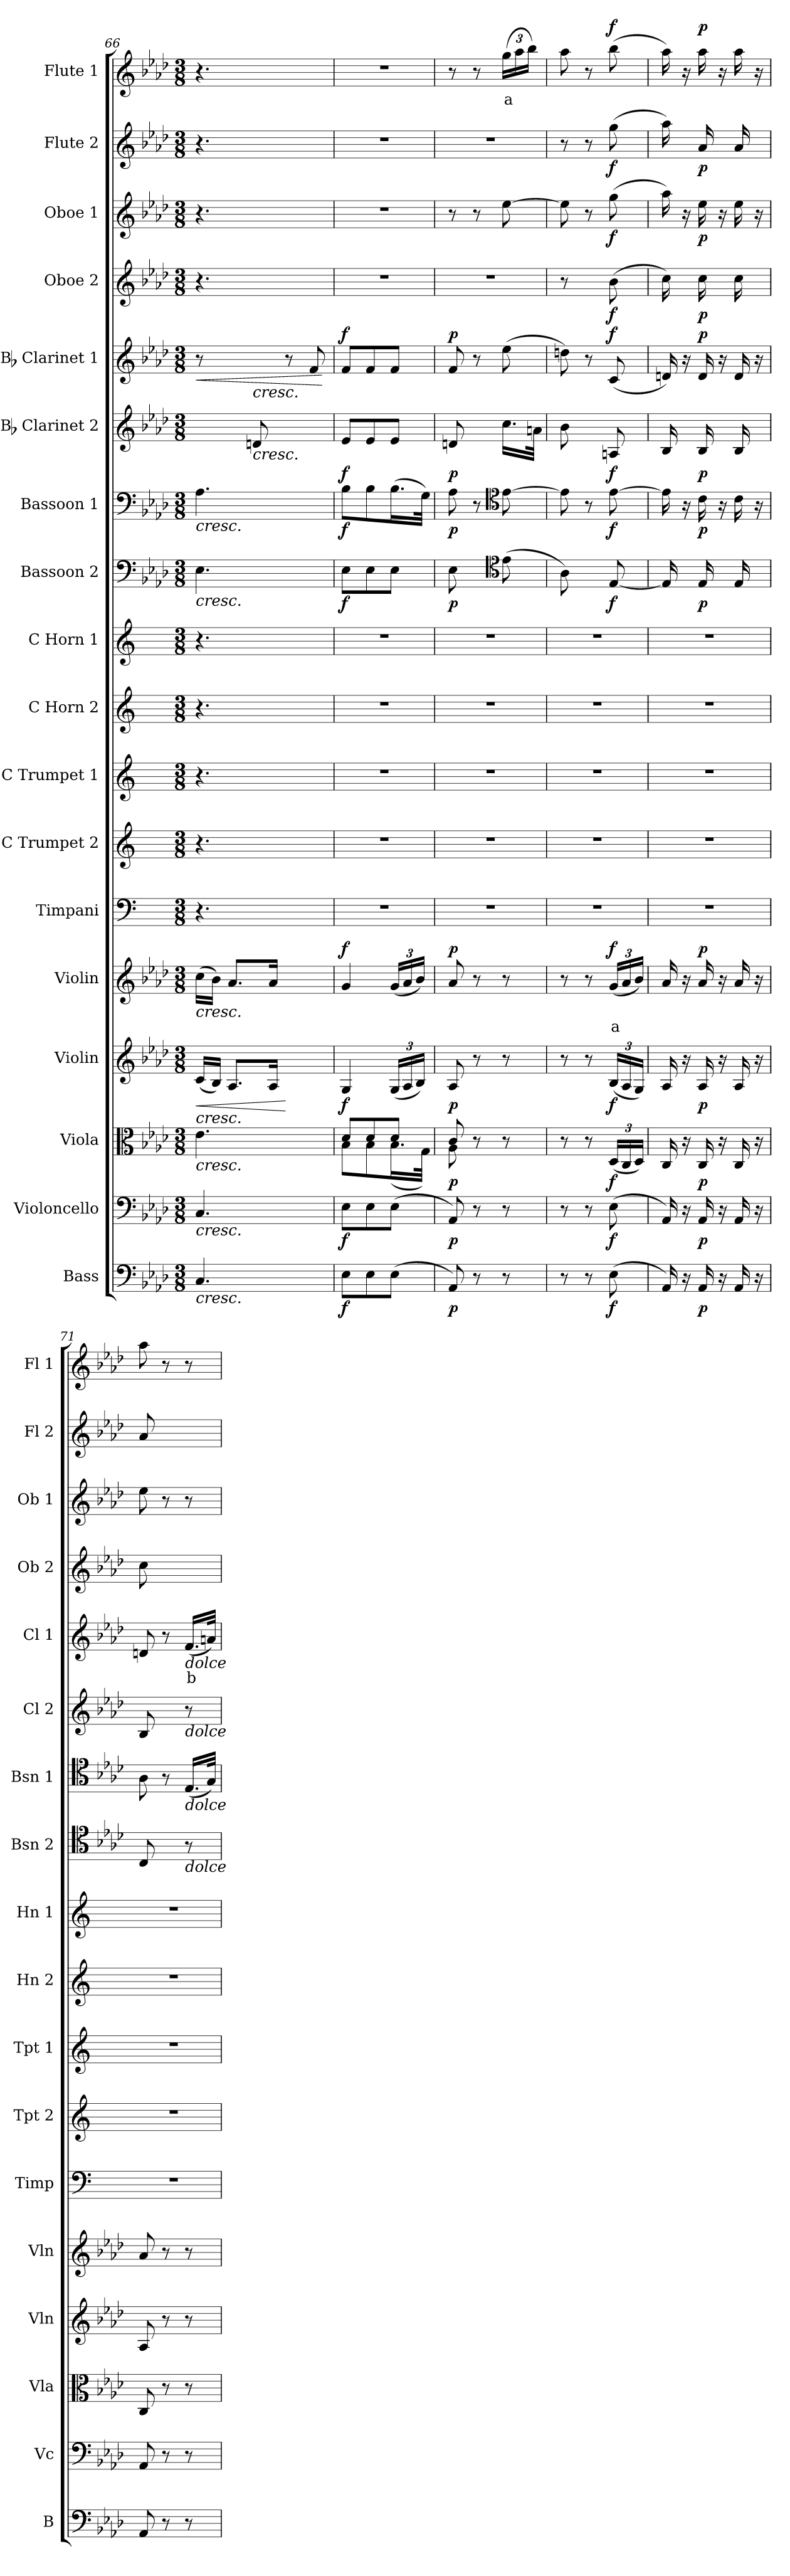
**kern	**dynam	**kern	**dynam	**kern	**dynam	**kern	**dynam	**kern	**text	**dynam	**kern	**kern	**kern	**kern	**kern	**kern	**dynam	**kern	**dynam	**kern	**dynam	**kern	**text	**dynam	**kern	**dynam	**kern	**dynam	**kern	**dynam	**kern	**text	**dynam
*part18	*part18	*part17	*part17	*part16	*part16	*part15	*part15	*part14	*part14	*part14	*part13	*part12	*part11	*part10	*part9	*part8	*part8	*part7	*part7	*part6	*part6	*part5	*part5	*part5	*part4	*part4	*part3	*part3	*part2	*part2	*part1	*part1	*part1
*staff18	*staff18	*staff17	*staff17	*staff16	*staff16	*staff15	*staff15	*staff14	*staff14	*staff14	*staff13	*staff12	*staff11	*staff10	*staff9	*staff8	*staff8	*staff7	*staff7	*staff6	*staff6	*staff5	*staff5	*staff5	*staff4	*staff4	*staff3	*staff3	*staff2	*staff2	*staff1	*staff1	*staff1
*I"Bass	*	*I"Violoncello	*	*I"Viola	*	*I"Violin	*	*I"Violin	*	*	*I"Timpani	*I"C Trumpet 2	*I"C Trumpet 1	*I"C Horn 2	*I"C Horn 1	*I"Bassoon 2	*	*I"Bassoon 1	*	*I"Bb Clarinet 2	*	*I"Bb Clarinet 1	*	*	*I"Oboe 2	*	*I"Oboe 1	*	*I"Flute 2	*	*I"Flute 1	*	*
*I'B	*	*I'Vc	*	*I'Vla	*	*I'Vln	*	*I'Vln	*	*	*I'Timp	*I'Tpt 2	*I'Tpt 1	*I'Hn 2	*I'Hn 1	*I'Bsn 2	*	*I'Bsn 1	*	*I'Cl 2	*	*I'Cl 1	*	*	*I'Ob 2	*	*I'Ob 1	*	*I'Fl 2	*	*I'Fl 1	*	*
*clefF4	*	*clefF4	*	*clefC3	*	*clefG2	*	*clefG2	*	*	*clefF4	*clefG2	*clefG2	*clefG2	*clefG2	*clefF4	*	*clefF4	*	*clefG2	*	*clefG2	*	*	*clefG2	*	*clefG2	*	*clefG2	*	*clefG2	*	*
*ITrd7c12	*	*	*	*	*	*	*	*	*	*	*	*	*	*ITrd7c12	*ITrd7c12	*	*	*	*	*ITrd1c2	*	*ITrd1c2	*	*	*	*	*	*	*	*	*	*	*
*k[b-e-a-d-]	*	*k[b-e-a-d-]	*	*k[b-e-a-d-]	*	*k[b-e-a-d-]	*	*k[b-e-a-d-]	*	*	*k[]	*k[]	*k[]	*k[]	*k[]	*k[b-e-a-d-]	*	*k[b-e-a-d-]	*	*k[b-e-a-d-g-c-]	*	*k[b-e-a-d-g-c-]	*	*	*k[b-e-a-d-]	*	*k[b-e-a-d-]	*	*k[b-e-a-d-]	*	*k[b-e-a-d-]	*	*
*M3/8	*	*M3/8	*	*M3/8	*	*M3/8	*	*M3/8	*	*	*M3/8	*M3/8	*M3/8	*M3/8	*M3/8	*M3/8	*	*M3/8	*	*M3/8	*	*M3/8	*	*	*M3/8	*	*M3/8	*	*M3/8	*	*M3/8	*	*
=66	=66	=66	=66	=66	=66	=66	=66	=66	=66	=66	=66	=66	=66	=66	=66	=66	=66	=66	=66	=66	=66	=66	=66	=66	=66	=66	=66	=66	=66	=66	=66	=66	=66
!	!	!	!	!	!	!	!	!	!	!	!	!	!	!	!	!	!	!LO:TX:b:i:t=cresc.	!	!	!	!	!	!	!	!	!	!	!	!	!	!	!
!	!	!	!	!	!	!	!	!	!	!	!	!	!	!	!	!LO:TX:b:i:t=cresc.	!	!	!	!	!	!	!	!	!	!	!	!	!	!	!	!	!
!	!	!	!	!	!	!	!	!LO:TX:b:i:t=cresc.	!	!	!	!	!	!	!	!	!	!	!	!	!	!	!	!	!	!	!	!	!	!	!	!	!
!	!	!	!	!	!	!LO:TX:b:i:t=cresc.	!	!	!	!	!	!	!	!	!	!	!	!	!	!	!	!	!	!	!	!	!	!	!	!	!	!	!
!	!	!	!	!LO:TX:b:i:t=cresc.	!	!	!	!	!	!	!	!	!	!	!	!	!	!	!	!	!	!	!	!	!	!	!	!	!	!	!	!	!
!	!	!LO:TX:b:i:t=cresc.	!	!	!	!	!	!	!	!	!	!	!	!	!	!	!	!	!	!	!	!	!	!	!	!	!	!	!	!	!	!	!
!LO:TX:b:i:t=cresc.	!	!	!	!	!	!	!	!	!	!	!	!	!	!	!	!	!	!	!	!	!	!	!	!	!	!	!	!	!	!	!	!	!
!	!	!	!	!	!	!	!LO:HP:b	!	!	!	!	!	!	!	!	!	!	!	!	!	!	!	!	!LO:HP:b	!	!	!	!	!	!	!	!	!
*	*	*	*	*	*	*	*	*	*	*	*	*	*	*	*	*	*	*	*	*	*	*^	*	*	*	*	*	*	*	*	*	*	*
4.CC	.	4.C	.	4.e-	.	(16cLL	<	(16ccLL	.	.	4.r	4.r	4.r	4.r	4.r	4.E-	.	4.A-	.	4ryy	.	8r	4ryy	.	<	4.r	.	4.r	.	4.r	.	4.r	.	.
.	.	.	.	.	.	16B-JJ)	.	16b-JJ)	.	.	.	.	.	.	.	.	.	.	.	.	.	.	.	.	.	.	.	.	.	.	.	.	.	.
.	.	.	.	.	.	8.A-L	.	8.a-L	.	.	.	.	.	.	.	.	.	.	.	.	.	4ryy	.	.	.	.	.	.	.	.	.	.	.	.
!	!	!	!	!	!	!	!	!	!	!	!	!	!	!	!	!	!	!	!	!	!	!	!LO:TX:b:i:t=cresc.	!	!	!	!	!	!	!	!	!	!	!
!	!	!	!	!	!	!	!	!	!	!	!	!	!	!	!	!	!	!	!	!LO:TX:b:i:t=cresc.	!	!	!	!	!	!	!	!	!	!	!	!	!	!
.	.	.	.	.	.	.	.	.	.	.	.	.	.	.	.	.	.	.	.	8cn	.	.	4.ryy	.	.	.	.	.	.	.	.	.	.	.
.	.	.	.	.	.	16A-Jk	.	16a-Jk	.	.	.	.	.	.	.	.	.	.	.	.	.	.	.	.	.	.	.	.	.	.	.	.	.	.
4ryy	.	4ryy	.	4ryy	.	4ryy	[	4ryy	.	.	4ryy	4ryy	4ryy	4ryy	4ryy	4ryy	.	4ryy	.	4ryy	.	8r	.	.	.	4ryy	.	4ryy	.	4ryy	.	4ryy	.	.
.	.	.	.	.	.	.	.	.	.	.	.	.	.	.	.	.	.	.	.	.	.	8e-	.	.	.	.	.	.	.	.	.	.	.	.
.	.	.	.	.	.	.	.	.	.	.	.	.	.	.	.	.	.	.	.	.	.	.	.	.	[	.	.	.	.	.	.	.	.	.
=67	=67	=67	=67	=67	=67	=67	=67	=67	=67	=67	=67	=67	=67	=67	=67	=67	=67	=67	=67	=67	=67	=67	=67	=67	=67	=67	=67	=67	=67	=67	=67	=67	=67	=67
*	*	*	*	*^	*	*	*	*	*	*	*	*	*	*	*	*	*	*	*	*	*	*	*	*	*	*	*	*	*	*	*	*	*	*
!	!LO:DY:b	!	!LO:DY:b	!	!	!	!	!LO:DY:b	!	!	!LO:DY:b	!	!	!	!	!	!	!LO:DY:b	!	!LO:DY:b	!	!LO:DY:b	!	!	!	!LO:DY:b	!	!	!	!	!	!	!	!	!
*	*	*	*	*	*	*	*	*	*	*	*	*	*	*	*	*	*	*	*	*	*	*	*v	*v	*	*	*	*	*	*	*	*	*	*	*
8EE-L	f	8E-L	f	8d-L	8B-L	.	4G	f	4g	.	f	4.r	4.r	4.r	4.r	4.r	8E-L	f	8B-L	f	8d-L	f	8e-L	.	f	4.r	.	4.r	.	4.r	.	4.r	.	.
8EE-	.	8E-	.	8d-	8B-	.	.	.	.	.	.	.	.	.	.	.	8E-	.	8B-	.	8d-	.	8e-	.	.	.	.	.	.	.	.	.	.	.
*	*	*	*	*	*	*	*Xbrackettup	*	*Xbrackettup	*	*	*	*	*	*	*	*	*	*	*	*	*	*	*	*	*	*	*	*	*	*	*	*	*
(8EE-J	.	(8E-J	.	8d-J	(16.B-L	.	(24GLL	.	(24gLL	.	.	.	.	.	.	.	8E-J	.	(16.B-L	.	8d-J	.	8e-J	.	.	.	.	.	.	.	.	.	.	.
.	.	.	.	.	.	.	24A-	.	24a-	.	.	.	.	.	.	.	.	.	.	.	.	.	.	.	.	.	.	.	.	.	.	.	.	.
.	.	.	.	.	.	.	24B-JJ)	.	24b-JJ)	.	.	.	.	.	.	.	.	.	.	.	.	.	.	.	.	.	.	.	.	.	.	.	.	.
.	.	.	.	.	32GJJk)	.	.	.	.	.	.	.	.	.	.	.	.	.	32GJJk)	.	.	.	.	.	.	.	.	.	.	.	.	.	.	.
=68	=68	=68	=68	=68	=68	=68	=68	=68	=68	=68	=68	=68	=68	=68	=68	=68	=68	=68	=68	=68	=68	=68	=68	=68	=68	=68	=68	=68	=68	=68	=68	=68	=68	=68
!	!LO:DY:b	!	!LO:DY:b	!	!	!LO:DY:b	!	!LO:DY:b	!	!	!LO:DY:b	!	!	!	!	!	!	!LO:DY:b	!	!LO:DY:b	!	!LO:DY:b	!	!	!LO:DY:b	!	!	!	!	!	!	!	!	!
8AAA-)	p	8AA-)	p	8c	8A-	p	8A-	p	8a-	.	p	4.r	4.r	4.r	4.r	4.r	8E-	p	8A-	p	8cn	p	8e-	.	p	4.r	.	8r	.	4.r	.	8r	.	.
8r	.	8r	.	8r	4ryy	.	8r	.	8r	.	.	.	.	.	.	.	8ryy	.	8r	.	8ryy	.	8r	.	.	.	.	8r	.	.	.	8r	.	.
*	*	*	*	*	*	*	*	*	*	*	*	*	*	*	*	*	*clefC4	*	*clefC4	*	*	*	*	*	*	*	*	*	*	*	*	*	*	*
*	*	*	*	*	*	*	*	*	*	*	*	*	*	*	*	*	*	*	*	*	*	*	*	*	*	*	*	*	*	*	*	*Xbrackettup	*	*
!	!	!	!	!	!	!	!	!	!	!	!	!	!	!	!	!	!	!	!	!	!	!	!	!	!	!	!	!	!	!	!	!	!LO:LY:b	!
8r	.	8r	.	8r	.	.	8r	.	8r	.	.	.	.	.	.	.	(8e-	.	[8e-	.	16.b-LL	.	(8dd-	.	.	.	.	[8ee-	.	.	.	(24ggLL	a	.
.	.	.	.	.	.	.	.	.	.	.	.	.	.	.	.	.	.	.	.	.	.	.	.	.	.	.	.	.	.	.	.	24aa-	.	.
.	.	.	.	.	.	.	.	.	.	.	.	.	.	.	.	.	.	.	.	.	.	.	.	.	.	.	.	.	.	.	.	24bb-JJ)	.	.
.	.	.	.	.	.	.	.	.	.	.	.	.	.	.	.	.	.	.	.	.	32gnJJk	.	.	.	.	.	.	.	.	.	.	.	.	.
*	*	*	*	*v	*v	*	*	*	*	*	*	*	*	*	*	*	*	*	*	*	*	*	*	*	*	*	*	*	*	*	*	*	*	*
=69	=69	=69	=69	=69	=69	=69	=69	=69	=69	=69	=69	=69	=69	=69	=69	=69	=69	=69	=69	=69	=69	=69	=69	=69	=69	=69	=69	=69	=69	=69	=69	=69	=69
8r	.	8r	.	8r	.	8r	.	8r	.	.	4.r	4.r	4.r	4.r	4.r	8A-)	.	8e-]	.	8a-	.	8ccn)	.	.	8r	.	8ee-]	.	8r	.	8aa-	.	.
8r	.	8r	.	8r	.	8r	.	8r	.	.	.	.	.	.	.	8ryy	.	8r	.	8ryy	.	8r	.	.	8ryy	.	8r	.	8r	.	8r	.	.
*	*	*	*	*Xbrackettup	*	*	*	*	*	*	*	*	*	*	*	*	*	*	*	*	*	*	*	*	*	*	*	*	*	*	*	*	*
!	!LO:DY:b	!	!LO:DY:b	!	!LO:DY:b	!	!LO:DY:b	!	!LO:LY:b	!LO:DY:b	!	!	!	!	!	!	!LO:DY:b	!	!LO:DY:b	!	!LO:DY:b	!	!	!LO:DY:b	!	!LO:DY:b	!	!LO:DY:b	!	!LO:DY:b	!	!	!LO:DY:b
(8EE-	f	(8E-	f	(24D-LL	f	(24B-LL	f	(24gLL	a	f	.	.	.	.	.	[8E-	f	[8e-	f	8Gn	f	(8B-	.	f	(8b-	f	(8gg	f	(8gg	f	(8bb-	.	f
.	.	.	.	24C	.	24A-	.	24a-	.	.	.	.	.	.	.	.	.	.	.	.	.	.	.	.	.	.	.	.	.	.	.	.	.
.	.	.	.	24D-JJ)	.	24GJJ)	.	24b-JJ)	.	.	.	.	.	.	.	.	.	.	.	.	.	.	.	.	.	.	.	.	.	.	.	.	.
=70	=70	=70	=70	=70	=70	=70	=70	=70	=70	=70	=70	=70	=70	=70	=70	=70	=70	=70	=70	=70	=70	=70	=70	=70	=70	=70	=70	=70	=70	=70	=70	=70	=70
16AAA-)	.	16AA-)	.	16C	.	16A-	.	16a-	.	.	4.r	4.r	4.r	4.r	4.r	16E-]	.	16e-]	.	16A-	.	16cn)	.	.	16cc)	.	16aa-)	.	16aa-)	.	16aa-)	.	.
16r	.	16r	.	16r	.	16r	.	16r	.	.	.	.	.	.	.	16ryy	.	16r	.	16ryy	.	16r	.	.	16ryy	.	16r	.	16ryy	.	16r	.	.
!	!LO:DY:b	!	!LO:DY:b	!	!LO:DY:b	!	!LO:DY:b	!	!	!LO:DY:b	!	!	!	!	!	!	!LO:DY:b	!	!LO:DY:b	!	!LO:DY:b	!	!	!LO:DY:b	!	!LO:DY:b	!	!LO:DY:b	!	!LO:DY:b	!	!	!LO:DY:b
16AAA-	p	16AA-	p	16C	p	16A-	p	16a-	.	p	.	.	.	.	.	16E-	p	16c	p	16A-	p	16c	.	p	16cc	p	16ee-	p	16a-	p	16aa-	.	p
16r	.	16r	.	16r	.	16r	.	16r	.	.	.	.	.	.	.	16ryy	.	16r	.	16ryy	.	16r	.	.	16ryy	.	16r	.	16ryy	.	16r	.	.
16AAA-	.	16AA-	.	16C	.	16A-	.	16a-	.	.	.	.	.	.	.	16E-	.	16c	.	16A-	.	16c	.	.	16cc	.	16ee-	.	16a-	.	16aa-	.	.
16r	.	16r	.	16r	.	16r	.	16r	.	.	.	.	.	.	.	16ryy	.	16r	.	16ryy	.	16r	.	.	16ryy	.	16r	.	16ryy	.	16r	.	.
=71	=71	=71	=71	=71	=71	=71	=71	=71	=71	=71	=71	=71	=71	=71	=71	=71	=71	=71	=71	=71	=71	=71	=71	=71	=71	=71	=71	=71	=71	=71	=71	=71	=71
8AAA-	.	8AA-	.	8C	.	8A-	.	8a-	.	.	4.r	4.r	4.r	4.r	4.r	8C	.	8A-	.	8A-	.	8cn	.	.	8cc	.	8ee-	.	8a-	.	8aa-	.	.
8r	.	8r	.	8r	.	8r	.	8r	.	.	.	.	.	.	.	8ryy	.	8r	.	8ryy	.	8r	.	.	4ryy	.	8r	.	4ryy	.	8r	.	.
!	!	!	!	!	!	!	!	!	!	!	!	!	!	!	!	!	!	!	!	!	!	!LO:TX:b:i:t=dolce	!	!	!	!	!	!	!	!	!	!	!
!	!	!	!	!	!	!	!	!	!	!	!	!	!	!	!	!	!	!	!	!LO:TX:b:i:t=dolce	!	!	!	!	!	!	!	!	!	!	!	!	!
!	!	!	!	!	!	!	!	!	!	!	!	!	!	!	!	!	!	!LO:TX:b:i:t=dolce	!	!	!	!	!	!	!	!	!	!	!	!	!	!	!
!	!	!	!	!	!	!	!	!	!	!	!	!	!	!	!	!LO:TX:b:i:t=dolce	!	!	!	!	!	!	!	!	!	!	!	!	!	!	!	!	!
!	!	!	!	!	!	!	!	!	!	!	!	!	!	!	!	!	!	!	!	!	!	!	!LO:LY:b	!	!	!	!	!	!	!	!	!	!
8r	.	8r	.	8r	.	8r	.	8r	.	.	.	.	.	.	.	8r	.	(16.E-LL	.	8r	.	(16.e-LL	b	.	.	.	8r	.	.	.	8r	.	.
.	.	.	.	.	.	.	.	.	.	.	.	.	.	.	.	.	.	32GJJk)	.	.	.	32gnJJk)	.	.	.	.	.	.	.	.	.	.	.
=	=	=	=	=	=	=	=	=	=	=	=	=	=	=	=	=	=	=	=	=	=	=	=	=	=	=	=	=	=	=	=	=	=
*-	*-	*-	*-	*-	*-	*-	*-	*-	*-	*-	*-	*-	*-	*-	*-	*-	*-	*-	*-	*-	*-	*-	*-	*-	*-	*-	*-	*-	*-	*-	*-	*-	*-
